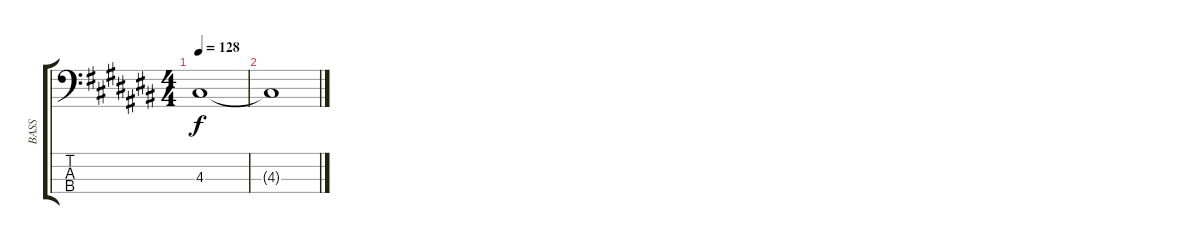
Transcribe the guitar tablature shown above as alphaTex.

\track ("BASS" "BASS") {instrument synthbass2}
\staff {score tabs}
\tuning (G2 D2 A1 E1) {hide}
\ts (4 4)
\tempo 128
\clef f4
\ks c#
4.3{t}.1{dy f} |
4.3{t}.1
